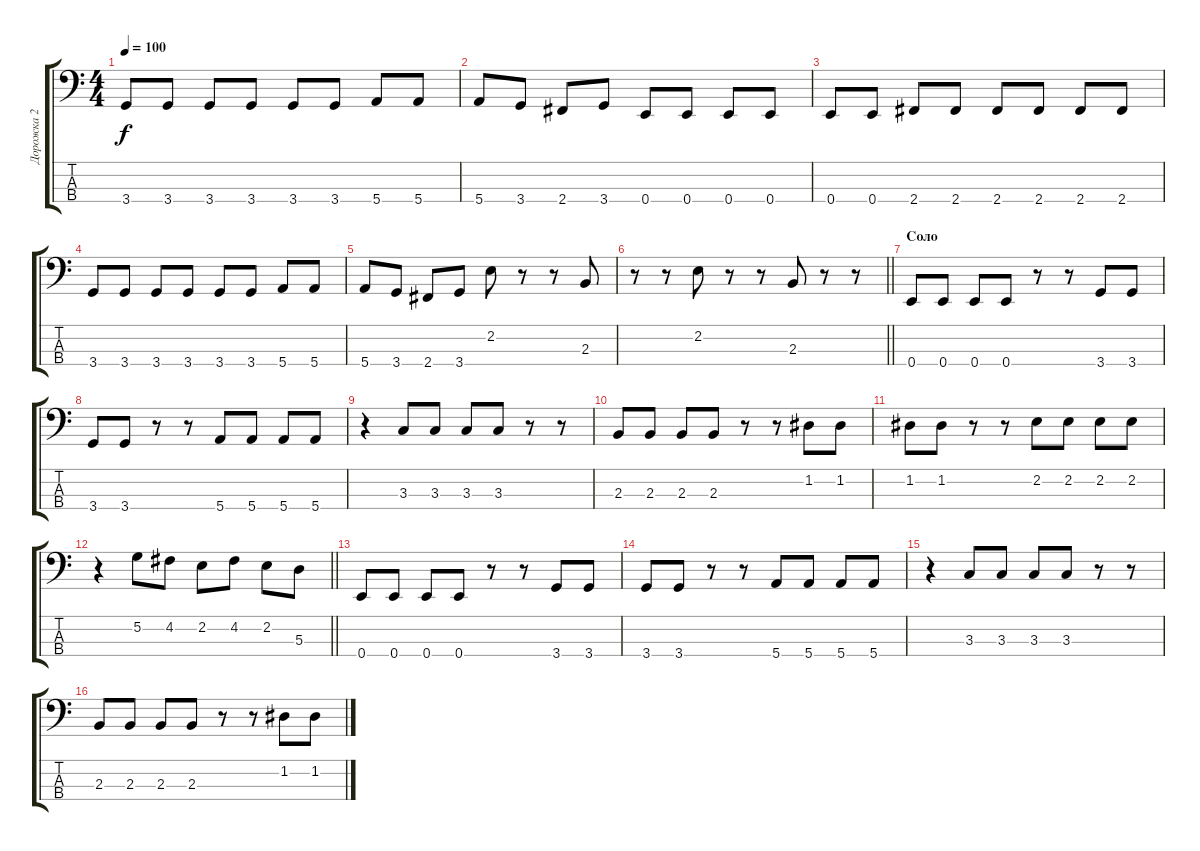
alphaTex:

\track ("Дорожка 2" "Дорожка 2") {instrument electricbassfinger}
\staff {score tabs}
\tuning (G2 D2 A1 E1) {hide}
\ts (4 4)
\tempo 100
\clef f4
\ks c
3.4.8{dy f} 3.4.8 3.4.8 3.4.8 3.4.8 3.4.8 5.4.8 5.4.8 |
5.4.8 3.4.8 2.4.8 3.4.8 0.4.8 0.4.8 0.4.8 0.4.8 |
0.4.8 0.4.8 2.4.8 2.4.8 2.4.8 2.4.8 2.4.8 2.4.8 |
3.4.8 3.4.8 3.4.8 3.4.8 3.4.8 3.4.8 5.4.8 5.4.8 |
5.4.8 3.4.8 2.4.8 3.4.8 2.2.8 r.8 r.8 2.3.8 |
\barLineRight lightlight
r.8 r.8 2.2.8 r.8 r.8 2.3.8 r.8 r.8 |
\section ("" "Соло")
0.4.8 0.4.8 0.4.8 0.4.8 r.8 r.8 3.4.8 3.4.8 |
3.4.8 3.4.8 r.8 r.8 5.4.8 5.4.8 5.4.8 5.4.8 |
r.4 3.3.8 3.3.8 3.3.8 3.3.8 r.8 r.8 |
2.3.8 2.3.8 2.3.8 2.3.8 r.8 r.8 1.2.8 1.2.8 |
1.2.8 1.2.8 r.8 r.8 2.2.8 2.2.8 2.2.8 2.2.8 |
\barLineRight lightlight
r.4 5.2.8 4.2.8 2.2.8 4.2.8 2.2.8 5.3.8 |
0.4.8 0.4.8 0.4.8 0.4.8 r.8 r.8 3.4.8 3.4.8 |
3.4.8 3.4.8 r.8 r.8 5.4.8 5.4.8 5.4.8 5.4.8 |
r.4 3.3.8 3.3.8 3.3.8 3.3.8 r.8 r.8 |
2.3.8 2.3.8 2.3.8 2.3.8 r.8 r.8 1.2.8 1.2.8
